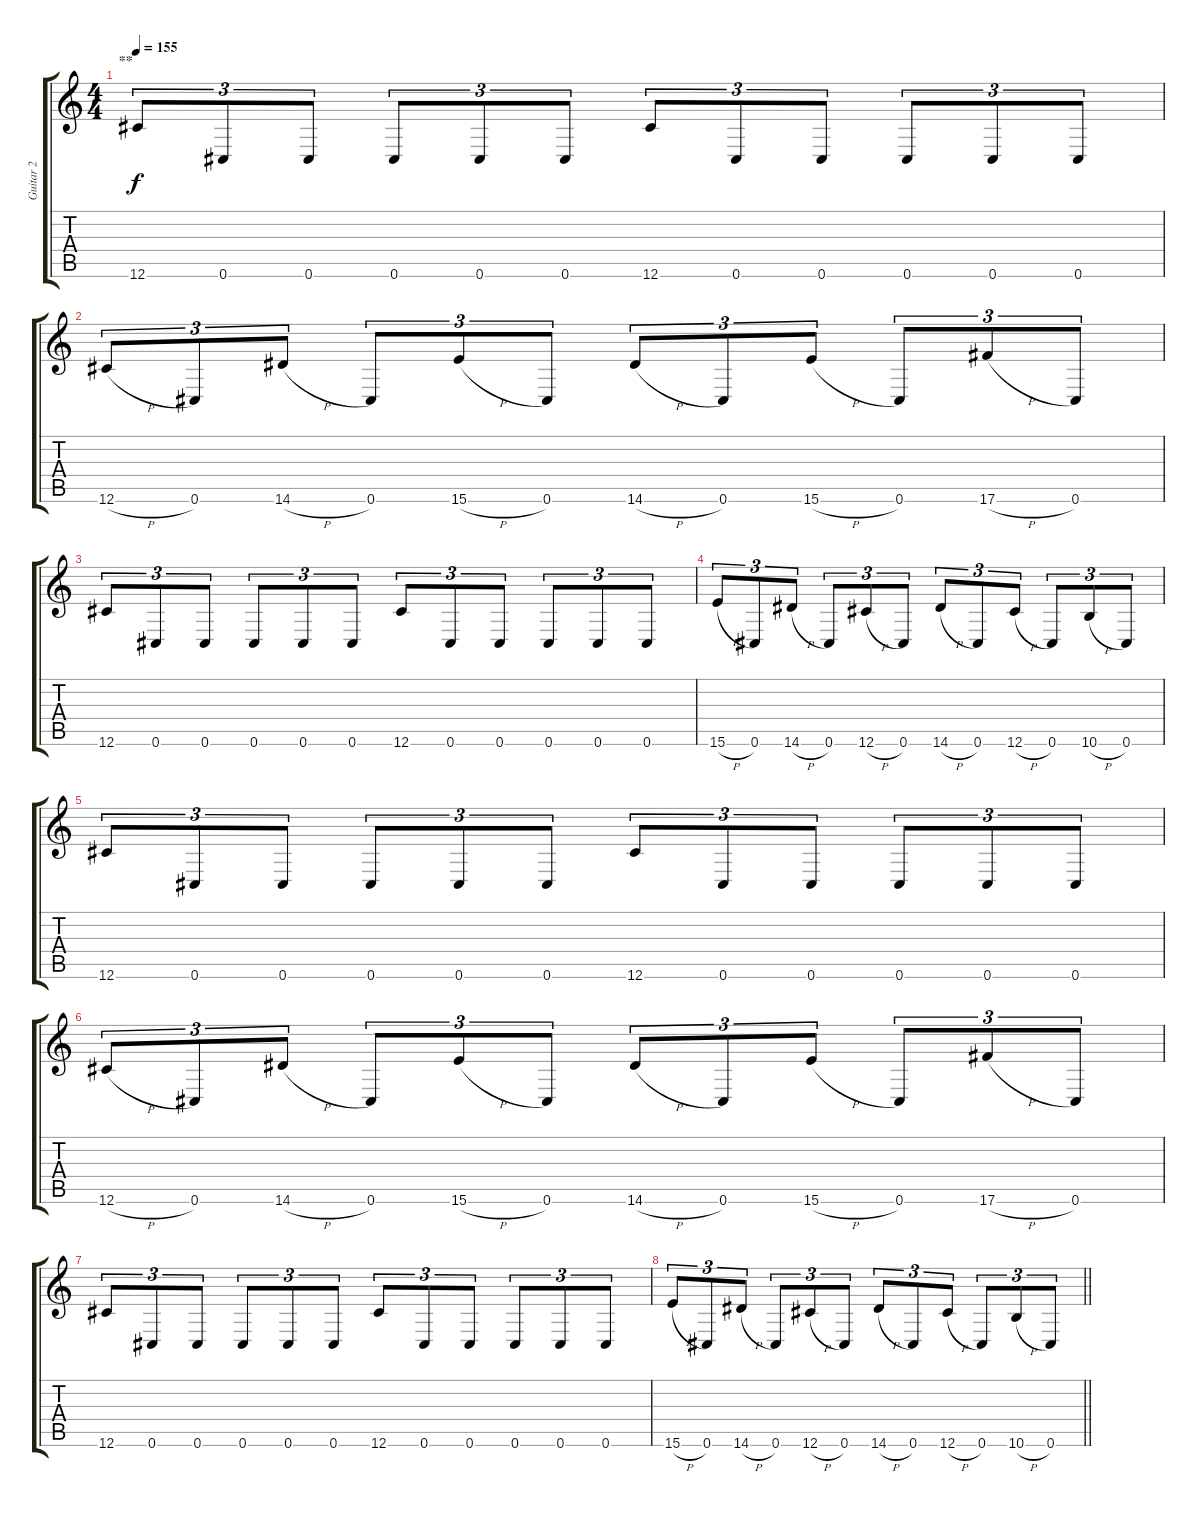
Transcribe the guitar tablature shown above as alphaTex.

\track ("Guitar 2" "Guitar 2") {instrument overdrivenguitar}
\staff {score tabs}
\tuning (Eb4 Bb3 Gb3 Db3 Ab2 Db2) {hide}
\ts (4 4)
\section ("" "**")
\tempo 155
\clef g2
\ks c
12.6.8{tu (3 2) dy f} 0.6.8{tu (3 2)} 0.6.8{tu (3 2)} 0.6.8{tu (3 2)} 0.6.8{tu (3 2)} 0.6.8{tu (3 2)} 12.6.8{tu (3 2)} 0.6.8{tu (3 2)} 0.6.8{tu (3 2)} 0.6.8{tu (3 2)} 0.6.8{tu (3 2)} 0.6.8{tu (3 2)} |
12.6{h}.8{tu (3 2)} 0.6.8{tu (3 2)} 14.6{h}.8{tu (3 2)} 0.6.8{tu (3 2)} 15.6{h}.8{tu (3 2)} 0.6.8{tu (3 2)} 14.6{h}.8{tu (3 2)} 0.6.8{tu (3 2)} 15.6{h}.8{tu (3 2)} 0.6.8{tu (3 2)} 17.6{h}.8{tu (3 2)} 0.6.8{tu (3 2)} |
12.6.8{tu (3 2)} 0.6.8{tu (3 2)} 0.6.8{tu (3 2)} 0.6.8{tu (3 2)} 0.6.8{tu (3 2)} 0.6.8{tu (3 2)} 12.6.8{tu (3 2)} 0.6.8{tu (3 2)} 0.6.8{tu (3 2)} 0.6.8{tu (3 2)} 0.6.8{tu (3 2)} 0.6.8{tu (3 2)} |
15.6{h}.8{tu (3 2)} 0.6.8{tu (3 2)} 14.6{h}.8{tu (3 2)} 0.6.8{tu (3 2)} 12.6{h}.8{tu (3 2)} 0.6.8{tu (3 2)} 14.6{h}.8{tu (3 2)} 0.6.8{tu (3 2)} 12.6{h}.8{tu (3 2)} 0.6.8{tu (3 2)} 10.6{h}.8{tu (3 2)} 0.6.8{tu (3 2)} |
12.6.8{tu (3 2)} 0.6.8{tu (3 2)} 0.6.8{tu (3 2)} 0.6.8{tu (3 2)} 0.6.8{tu (3 2)} 0.6.8{tu (3 2)} 12.6.8{tu (3 2)} 0.6.8{tu (3 2)} 0.6.8{tu (3 2)} 0.6.8{tu (3 2)} 0.6.8{tu (3 2)} 0.6.8{tu (3 2)} |
12.6{h}.8{tu (3 2)} 0.6.8{tu (3 2)} 14.6{h}.8{tu (3 2)} 0.6.8{tu (3 2)} 15.6{h}.8{tu (3 2)} 0.6.8{tu (3 2)} 14.6{h}.8{tu (3 2)} 0.6.8{tu (3 2)} 15.6{h}.8{tu (3 2)} 0.6.8{tu (3 2)} 17.6{h}.8{tu (3 2)} 0.6.8{tu (3 2)} |
12.6.8{tu (3 2)} 0.6.8{tu (3 2)} 0.6.8{tu (3 2)} 0.6.8{tu (3 2)} 0.6.8{tu (3 2)} 0.6.8{tu (3 2)} 12.6.8{tu (3 2)} 0.6.8{tu (3 2)} 0.6.8{tu (3 2)} 0.6.8{tu (3 2)} 0.6.8{tu (3 2)} 0.6.8{tu (3 2)} |
\barLineRight lightlight
15.6{h}.8{tu (3 2)} 0.6.8{tu (3 2)} 14.6{h}.8{tu (3 2)} 0.6.8{tu (3 2)} 12.6{h}.8{tu (3 2)} 0.6.8{tu (3 2)} 14.6{h}.8{tu (3 2)} 0.6.8{tu (3 2)} 12.6{h}.8{tu (3 2)} 0.6.8{tu (3 2)} 10.6{h}.8{tu (3 2)} 0.6.8{tu (3 2)}
